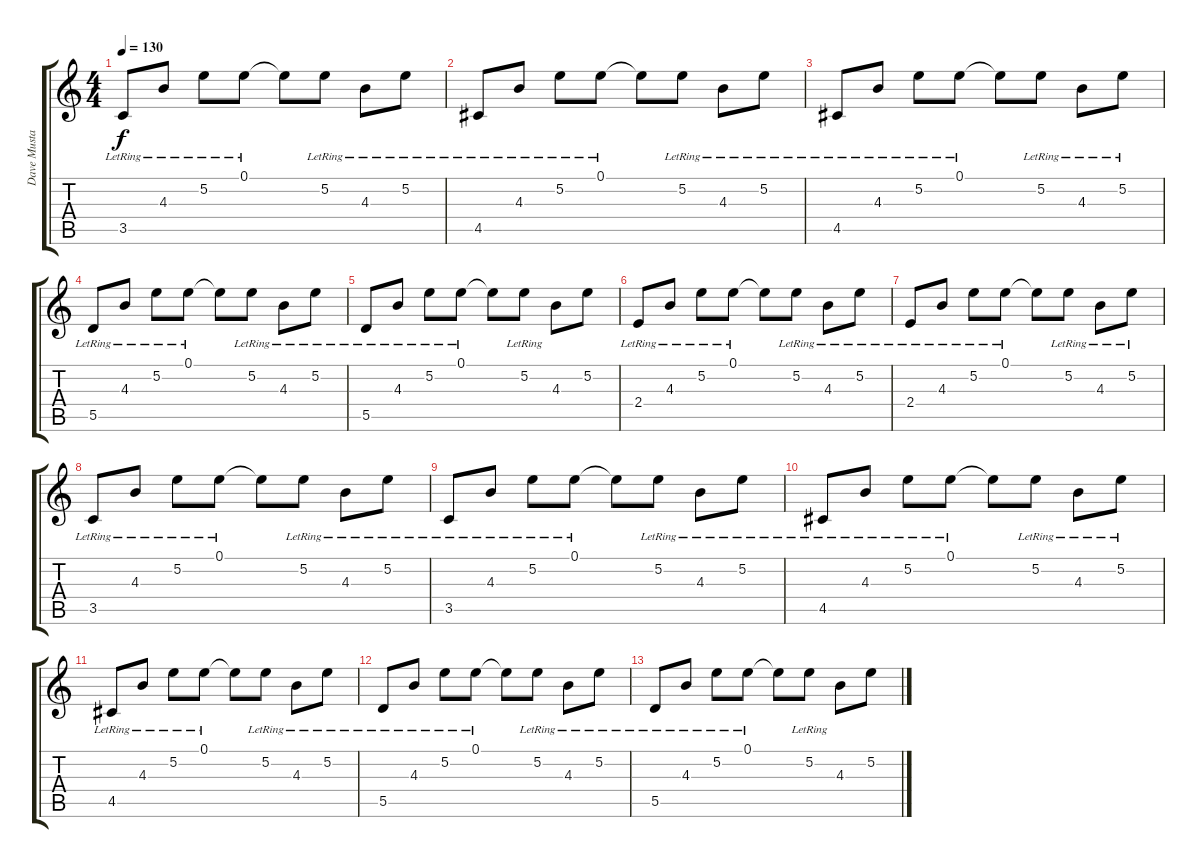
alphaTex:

\track ("Dave Mustaine Clean" "Dave Musta") {instrument acousticguitarsteel}
\staff {score tabs}
\tuning (E4 B3 G3 D3 A2 E2) {hide}
\ts (4 4)
\tempo 130
\clef g2
\ks c
3.5{lr}.8{dy f} 4.3{lr}.8 5.2{lr}.8 0.1{lr}.8 0.1{t}.8 5.2{lr}.8 4.3{lr}.8 5.2{lr}.8 |
4.5{lr}.8 4.3{lr}.8 5.2{lr}.8 0.1{lr}.8 0.1{t}.8 5.2{lr}.8 4.3{lr}.8 5.2{lr}.8 |
4.5{lr}.8 4.3{lr}.8 5.2{lr}.8 0.1{lr}.8 0.1{t}.8 5.2{lr}.8 4.3{lr}.8 5.2{lr}.8 |
5.5{lr}.8 4.3{lr}.8 5.2{lr}.8 0.1{lr}.8 0.1{t}.8 5.2{lr}.8 4.3{lr}.8 5.2{lr}.8 |
5.5{lr}.8 4.3{lr}.8 5.2{lr}.8 0.1{lr}.8 0.1{t}.8 5.2{lr}.8 4.3.8 5.2.8 |
2.4{lr}.8 4.3{lr}.8 5.2{lr}.8 0.1{lr}.8 0.1{t}.8 5.2{lr}.8 4.3{lr}.8 5.2{lr}.8 |
2.4{lr}.8 4.3{lr}.8 5.2{lr}.8 0.1{lr}.8 0.1{t}.8 5.2{lr}.8 4.3{lr}.8 5.2{lr}.8 |
3.5{lr}.8 4.3{lr}.8 5.2{lr}.8 0.1{lr}.8 0.1{t}.8 5.2{lr}.8 4.3{lr}.8 5.2{lr}.8 |
3.5{lr}.8 4.3{lr}.8 5.2{lr}.8 0.1{lr}.8 0.1{t}.8 5.2{lr}.8 4.3{lr}.8 5.2{lr}.8 |
4.5{lr}.8 4.3{lr}.8 5.2{lr}.8 0.1{lr}.8 0.1{t}.8 5.2{lr}.8 4.3{lr}.8 5.2{lr}.8 |
4.5{lr}.8 4.3{lr}.8 5.2{lr}.8 0.1{lr}.8 0.1{t}.8 5.2{lr}.8 4.3{lr}.8 5.2{lr}.8 |
5.5{lr}.8 4.3{lr}.8 5.2{lr}.8 0.1{lr}.8 0.1{t}.8 5.2{lr}.8 4.3{lr}.8 5.2{lr}.8 |
5.5{lr}.8 4.3{lr}.8 5.2{lr}.8 0.1{lr}.8 0.1{t}.8 5.2{lr}.8 4.3.8 5.2.8
